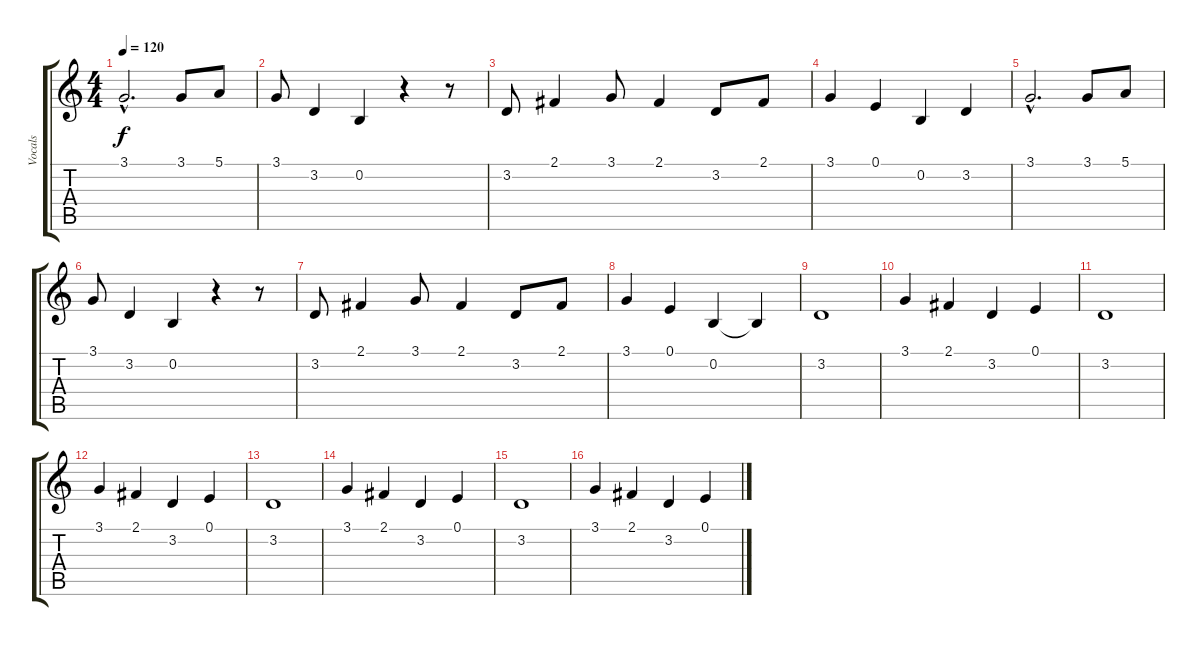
\track ("Vocals" "Vocals") {instrument lead1square}
\staff {score tabs}
\tuning (E4 B3 G3 D3 A2 E2) {hide}
\ts (4 4)
\tempo 120
\clef g2
\ks c
3.1{hac}.2{d dy f} 3.1.8 5.1.8 |
3.1.8 3.2.4 0.2.4 r.4 r.8 |
3.2.8 2.1.4 3.1.8 2.1.4 3.2.8 2.1.8 |
3.1.4 0.1.4 0.2.4 3.2.4 |
3.1{hac}.2{d} 3.1.8 5.1.8 |
3.1.8 3.2.4 0.2.4 r.4 r.8 |
3.2.8 2.1.4 3.1.8 2.1.4 3.2.8 2.1.8 |
3.1.4 0.1.4 0.2.4 0.2{t}.4 |
3.2.1 |
3.1.4 2.1.4 3.2.4 0.1.4 |
3.2.1 |
3.1.4 2.1.4 3.2.4 0.1.4 |
3.2.1 |
3.1.4 2.1.4 3.2.4 0.1.4 |
3.2.1 |
3.1.4 2.1.4 3.2.4 0.1.4
